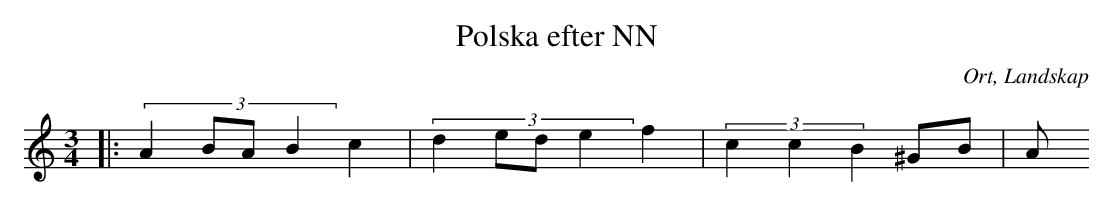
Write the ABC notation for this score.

X:1
T:Polska efter NN
O:Ort, Landskap
M:3/4
L:1/8
K:C
|: (3:2:4 A2 BA B2 c2| (3:2:4 d2 ed e2 f2|(3:2:3 c2 c2 B2 ^GB|A
